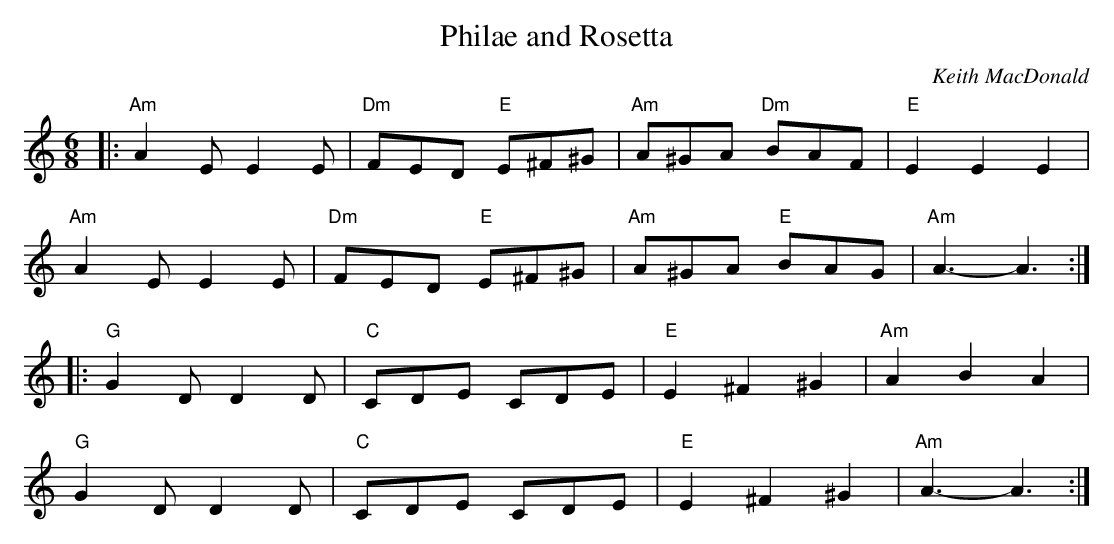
X:1
T:Philae and Rosetta
C:Keith MacDonald
L:1/4
M:6/8
K:C
V:1
|: "Am" A E/ E E/ | "Dm" F/E/D/ "E" E/^F/^G/ | "Am" A/^G/A/ "Dm" B/A/F/ | "E" E E E |
"Am" A E/ E E/ | "Dm" F/E/D/ "E" E/^F/^G/ | "Am" A/^G/A/ "E" B/A/G/ | "Am" A3/2- A3/2 :|
|:"G" G D/ D sD/ | "C" C/D/E/ C/D/E/ | "E" E ^F ^G | "Am" A B A |
"G" G D/ D sD/ | "C" C/D/E/ C/D/E/ | "E" E ^F ^G | "Am" A3/2- A3/2 :|
